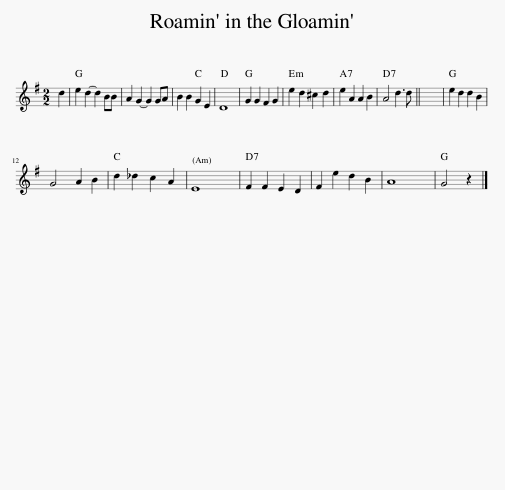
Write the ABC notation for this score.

X:1
L:1/8
M:2/2
I:linebreak $
K:G
V:1 treble
V:1
 d2 | e2 d2- d2 BB | A2 G2- G2 GA | B2 B2 G2 E2 | D8 | %5
 G2 G2 F2 G2 | e2 d2 ^c2 d2 | e2 A2 A2 B2 | A4 d3 d || x8 | %10
 e2 d2 d2 B2 |$ G4 A2 B2 | d2 _d2 c2 A2 | E8 | F2 F2 E2 D2 | %15
 F2 e2 d2 B2 | A8 | G4 z2 |] %18
